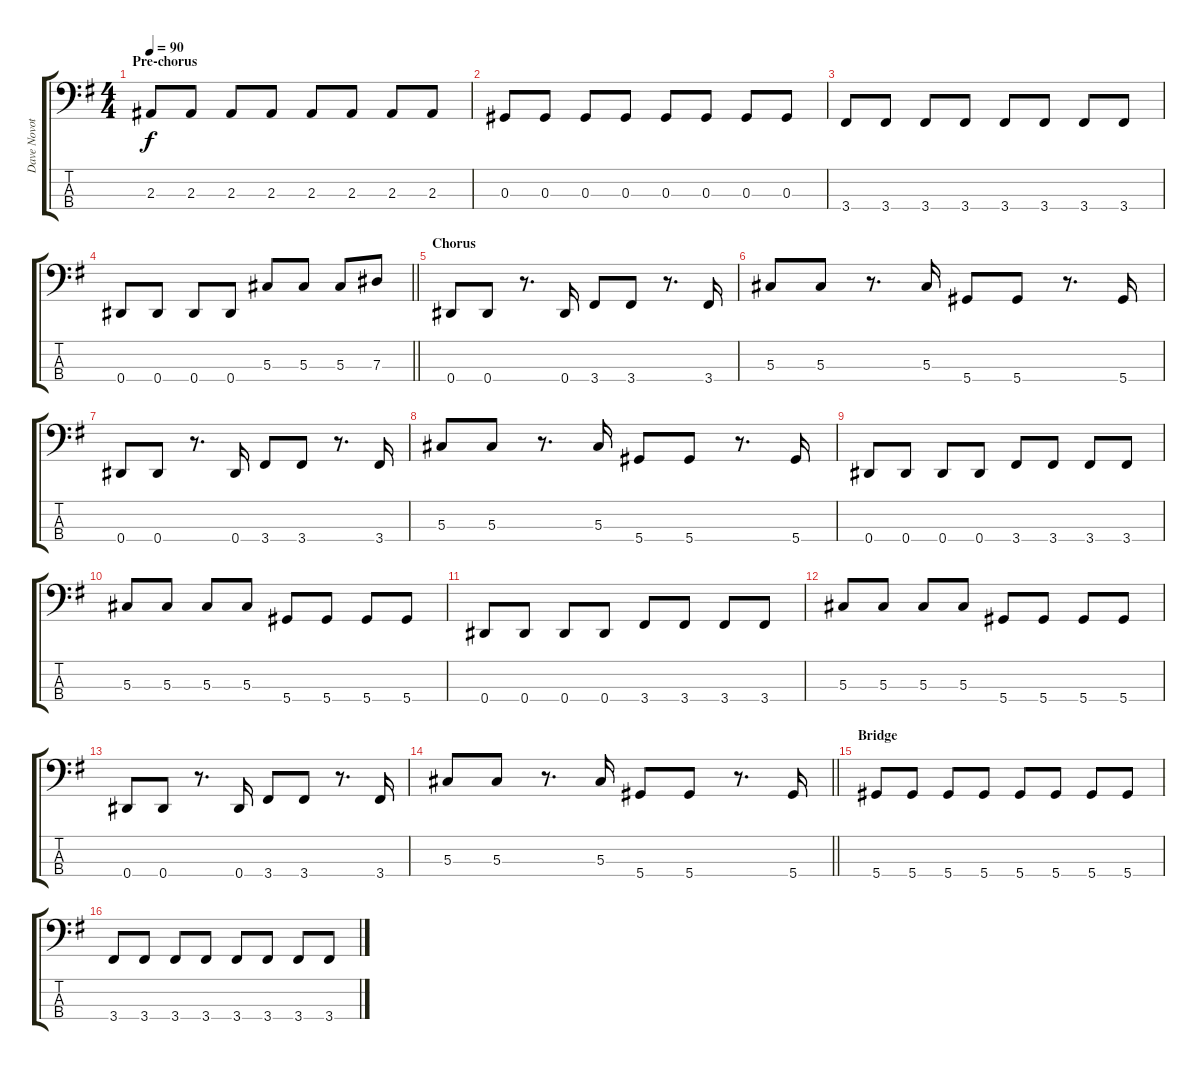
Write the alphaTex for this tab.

\track ("Dave Novotny (Bass)" "Dave Novot") {instrument electricbassfinger}
\staff {score tabs}
\tuning (Gb2 Db2 Ab1 Eb1) {hide}
\ts (4 4)
\section ("" "Pre-chorus")
\tempo 90
\clef f4
\ks g
2.3.8{dy f} 2.3.8 2.3.8 2.3.8 2.3.8 2.3.8 2.3.8 2.3.8 |
0.3.8 0.3.8 0.3.8 0.3.8 0.3.8 0.3.8 0.3.8 0.3.8 |
3.4.8 3.4.8 3.4.8 3.4.8 3.4.8 3.4.8 3.4.8 3.4.8 |
\barLineRight lightlight
0.4.8 0.4.8 0.4.8 0.4.8 5.3.8 5.3.8 5.3.8 7.3.8 |
\section ("" "Chorus")
0.4.8 0.4.8 r.8{d} 0.4.16 3.4.8 3.4.8 r.8{d} 3.4.16 |
5.3.8 5.3.8 r.8{d} 5.3.16 5.4.8 5.4.8 r.8{d} 5.4.16 |
0.4.8 0.4.8 r.8{d} 0.4.16 3.4.8 3.4.8 r.8{d} 3.4.16 |
5.3.8 5.3.8 r.8{d} 5.3.16 5.4.8 5.4.8 r.8{d} 5.4.16 |
0.4.8 0.4.8 0.4.8 0.4.8 3.4.8 3.4.8 3.4.8 3.4.8 |
5.3.8 5.3.8 5.3.8 5.3.8 5.4.8 5.4.8 5.4.8 5.4.8 |
0.4.8 0.4.8 0.4.8 0.4.8 3.4.8 3.4.8 3.4.8 3.4.8 |
5.3.8 5.3.8 5.3.8 5.3.8 5.4.8 5.4.8 5.4.8 5.4.8 |
0.4.8 0.4.8 r.8{d} 0.4.16 3.4.8 3.4.8 r.8{d} 3.4.16 |
\barLineRight lightlight
5.3.8 5.3.8 r.8{d} 5.3.16 5.4.8 5.4.8 r.8{d} 5.4.16 |
\section ("" "Bridge")
5.4.8 5.4.8 5.4.8 5.4.8 5.4.8 5.4.8 5.4.8 5.4.8 |
3.4.8 3.4.8 3.4.8 3.4.8 3.4.8 3.4.8 3.4.8 3.4.8
